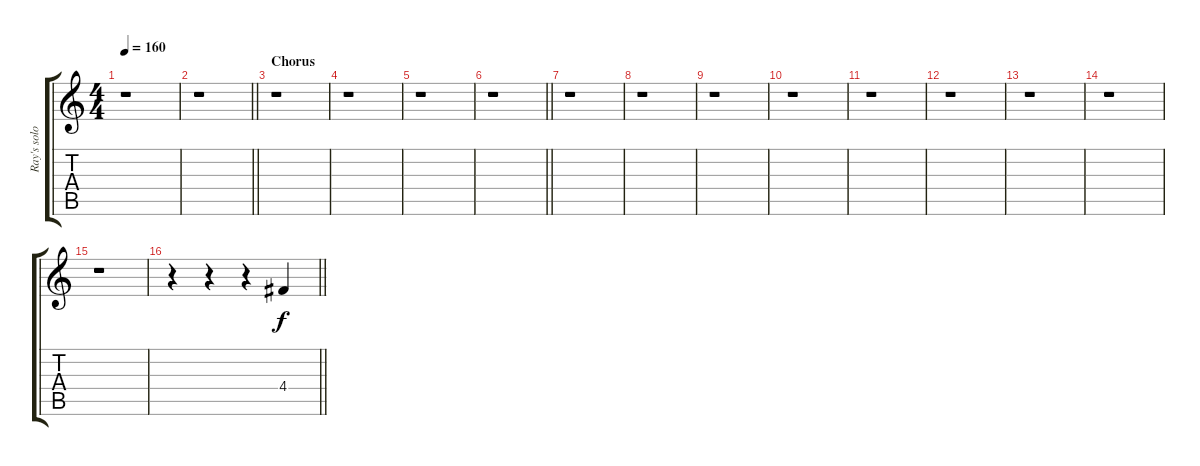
\track ("Ray's solo :-)" "Ray's solo") {instrument overdrivenguitar}
\staff {score tabs}
\tuning (E4 B3 G3 D3 A2 E2) {hide}
\ts (4 4)
\tempo 160
\clef g2
\ks c
r.1{dy f} |
\barLineRight lightlight
r.1 |
\section ("" "Chorus")
r.1 |
r.1 |
r.1 |
\barLineRight lightlight
r.1 |
r.1 |
r.1 |
r.1 |
r.1 |
r.1 |
r.1 |
r.1 |
r.1 |
r.1 |
\barLineRight lightlight
r.4 r.4 r.4 4.4{ss}.4
